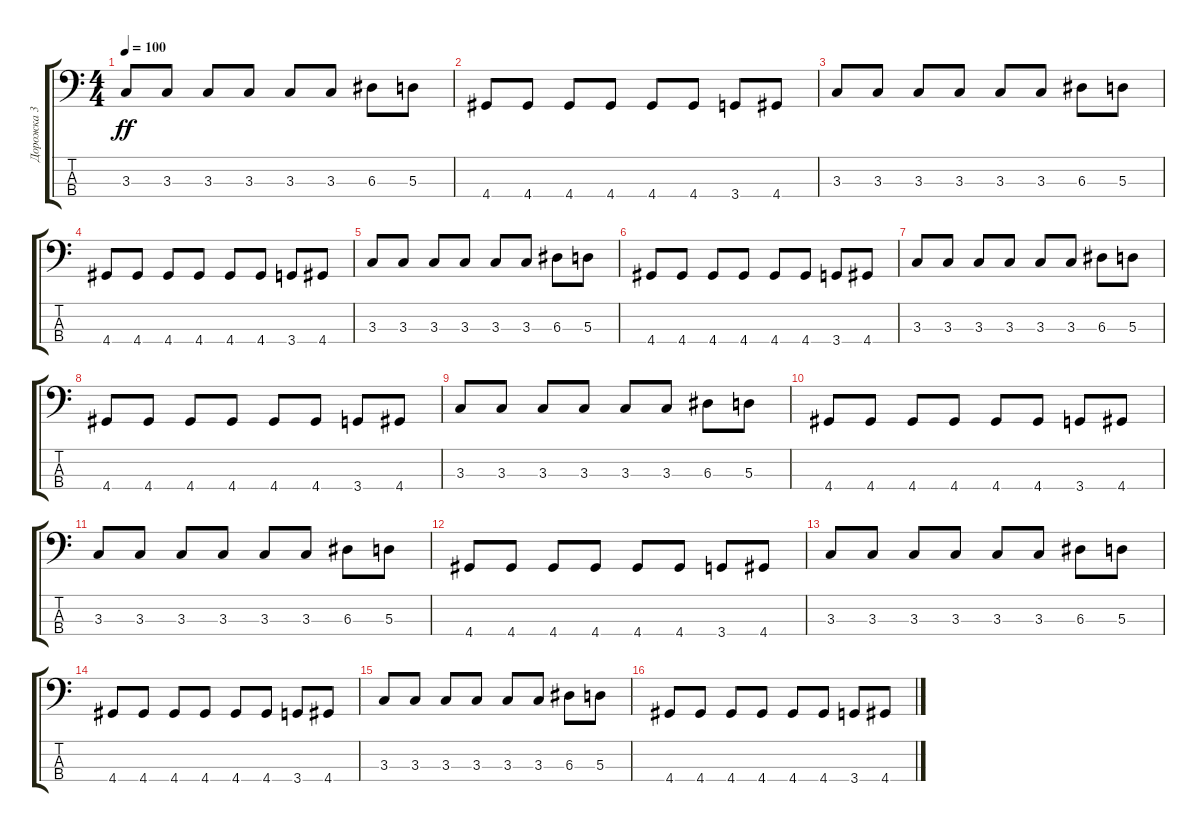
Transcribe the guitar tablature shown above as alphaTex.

\track ("Дорожка 3" "Дорожка 3") {instrument electricbassfinger}
\staff {score tabs}
\tuning (G2 D2 A1 E1) {hide}
\ts (4 4)
\tempo 100
\clef f4
\ks c
3.3.8{dy ff} 3.3.8 3.3.8 3.3.8 3.3.8 3.3.8 6.3.8 5.3.8 |
4.4.8 4.4.8 4.4.8 4.4.8 4.4.8 4.4.8 3.4.8 4.4.8 |
3.3.8 3.3.8 3.3.8 3.3.8 3.3.8 3.3.8 6.3.8 5.3.8 |
4.4.8 4.4.8 4.4.8 4.4.8 4.4.8 4.4.8 3.4.8 4.4.8 |
3.3.8 3.3.8 3.3.8 3.3.8 3.3.8 3.3.8 6.3.8 5.3.8 |
4.4.8 4.4.8 4.4.8 4.4.8 4.4.8 4.4.8 3.4.8 4.4.8 |
3.3.8 3.3.8 3.3.8 3.3.8 3.3.8 3.3.8 6.3.8 5.3.8 |
4.4.8 4.4.8 4.4.8 4.4.8 4.4.8 4.4.8 3.4.8 4.4.8 |
3.3.8 3.3.8 3.3.8 3.3.8 3.3.8 3.3.8 6.3.8 5.3.8 |
4.4.8 4.4.8 4.4.8 4.4.8 4.4.8 4.4.8 3.4.8 4.4.8 |
3.3.8 3.3.8 3.3.8 3.3.8 3.3.8 3.3.8 6.3.8 5.3.8 |
4.4.8 4.4.8 4.4.8 4.4.8 4.4.8 4.4.8 3.4.8 4.4.8 |
3.3.8 3.3.8 3.3.8 3.3.8 3.3.8 3.3.8 6.3.8 5.3.8 |
4.4.8 4.4.8 4.4.8 4.4.8 4.4.8 4.4.8 3.4.8 4.4.8 |
3.3.8 3.3.8 3.3.8 3.3.8 3.3.8 3.3.8 6.3.8 5.3.8 |
4.4.8 4.4.8 4.4.8 4.4.8 4.4.8 4.4.8 3.4.8 4.4.8
